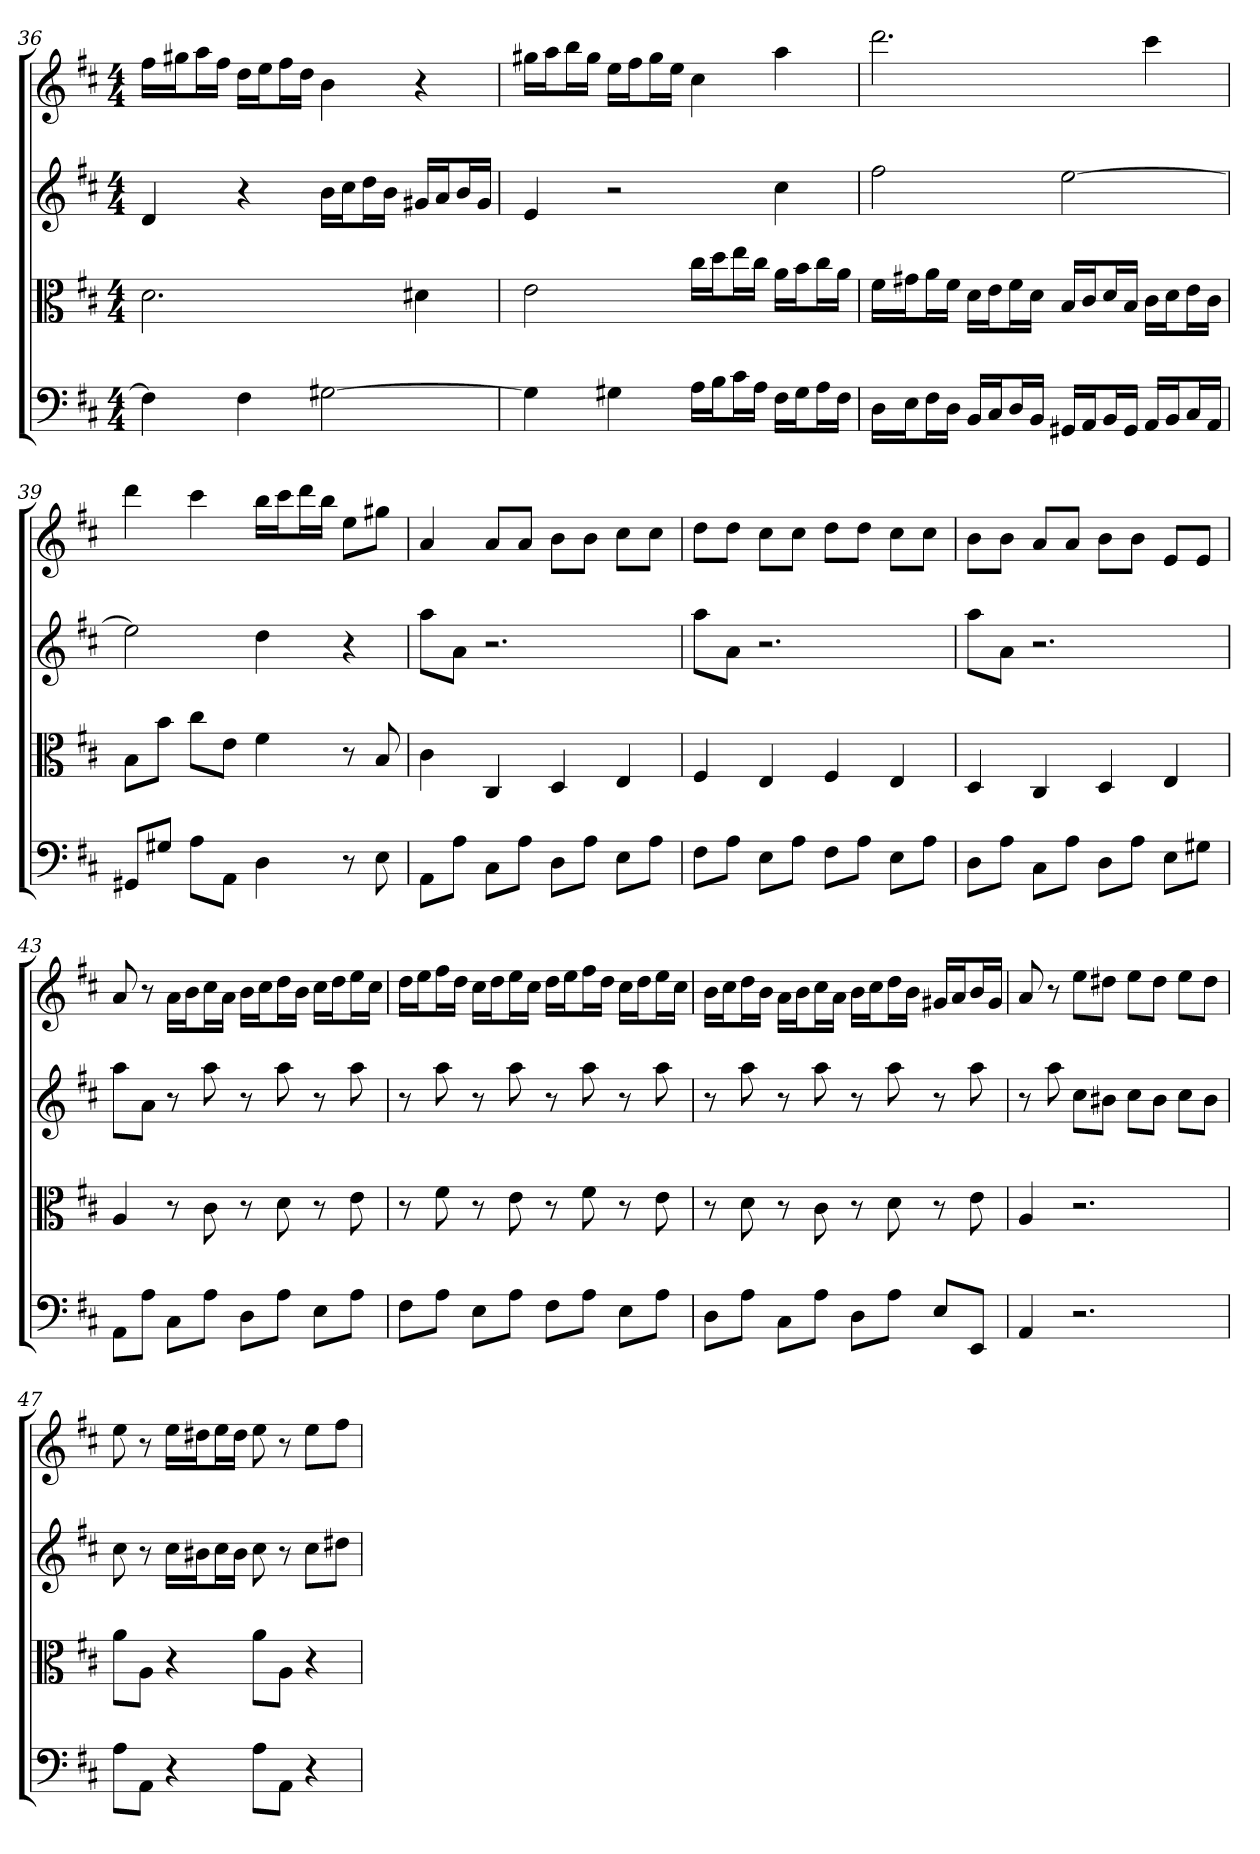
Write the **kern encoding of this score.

**kern	**kern	**kern	**kern
*part4	*part3	*part2	*part1
*staff4	*staff3	*staff2	*staff1
*clefF4	*clefC3	*	*
*k[f#c#]	*k[f#c#]	*k[f#c#]	*k[f#c#]
*D:	*D:	*D:	*D:
*M4/4	*M4/4	*M4/4	*M4/4
=36	=36	=36	=36
4F#]	2.d	4d	16ff#LL
.	.	.	16gg#XJ
.	.	.	16aaL
.	.	.	16ff#JJ
4F#	.	4r	16ddLL
.	.	.	16eeJ
.	.	.	16ff#L
.	.	.	16ddJJ
[2G#X	.	16bLL	4b
.	.	16cc#J	.
.	.	16ddL	.
.	.	16bJJ	.
.	4d#X	16g#XLL	4r
.	.	16aJ	.
.	.	16bL	.
.	.	16g#JJ	.
=37	=37	=37	=37
4G#]	2e	4e	16gg#XLL
.	.	.	16aaJ
.	.	.	16bbL
.	.	.	16gg#JJ
4G#X	.	2r	16eeLL
.	.	.	16ff#J
.	.	.	16gg#L
.	.	.	16eeJJ
16A\LL	16cc#\LL	.	4cc#
16B\J	16dd\J	.	.
16c#\L	16ee\L	.	.
16A\JJ	16cc#\JJ	.	.
16F#\LL	16a\LL	4cc#	4aa
16G#\J	16b\J	.	.
16A\L	16cc#\L	.	.
16F#\JJ	16a\JJ	.	.
=38	=38	=38	=38
16D\LL	16f#\LL	2ff#	2.ddd
16E\J	16g#X\J	.	.
16F#\L	16a\L	.	.
16D\JJ	16f#\JJ	.	.
16BB/LL	16d\LL	.	.
16C#/J	16e\J	.	.
16D/L	16f#\L	.	.
16BB/JJ	16d\JJ	.	.
16GG#X/LL	16B/LL	[2ee	.
16AA/J	16c#/J	.	.
16BB/L	16d/L	.	.
16GG#/JJ	16B/JJ	.	.
16AA/LL	16c#\LL	.	4ccc#
16BB/J	16d\J	.	.
16C#/L	16e\L	.	.
16AA/JJ	16c#\JJ	.	.
=39	=39	=39	=39
8GG#X/L	8B\L	2ee]	4ddd
8G#X/J	8b\J	.	.
8A\L	8cc#\L	.	4ccc#
8AA\J	8e\J	.	.
4D	4f#	4dd	16bbLL
.	.	.	16ccc#J
.	.	.	16dddL
.	.	.	16bbJJ
8r	8r	4r	8eeL
8E	8B	.	8gg#XJ
=40	=40	=40	=40
8AA\L	4c#	8aaL	4a
8A\J	.	8aJ	.
8C#\L	4C#	2.r	8aL
8A\J	.	.	8aJ
8D\L	4D	.	8bL
8A\J	.	.	8bJ
8E\L	4E	.	8cc#L
8A\J	.	.	8cc#J
=41	=41	=41	=41
8F#\L	4F#	8aaL	8ddL
8A\J	.	8aJ	8ddJ
8E\L	4E	2.r	8cc#L
8A\J	.	.	8cc#J
8F#\L	4F#	.	8ddL
8A\J	.	.	8ddJ
8E\L	4E	.	8cc#L
8A\J	.	.	8cc#J
=42	=42	=42	=42
8D\L	4D	8aaL	8bL
8A\J	.	8aJ	8bJ
8C#\L	4C#	2.r	8aL
8A\J	.	.	8aJ
8D\L	4D	.	8bL
8A\J	.	.	8bJ
8E\L	4E	.	8eL
8G#X\J	.	.	8eJ
=43	=43	=43	=43
8AA\L	4A	8aaL	8a
8A\J	.	8aJ	8r
8C#\L	8r	8r	16aLL
.	.	.	16bJ
8A\J	8c#	8aa	16cc#L
.	.	.	16aJJ
8D\L	8r	8r	16bLL
.	.	.	16cc#J
8A\J	8d	8aa	16ddL
.	.	.	16bJJ
8E\L	8r	8r	16cc#LL
.	.	.	16ddJ
8A\J	8e	8aa	16eeL
.	.	.	16cc#JJ
=44	=44	=44	=44
8F#\L	8r	8r	16ddLL
.	.	.	16eeJ
8A\J	8f#	8aa	16ff#L
.	.	.	16ddJJ
8E\L	8r	8r	16cc#LL
.	.	.	16ddJ
8A\J	8e	8aa	16eeL
.	.	.	16cc#JJ
8F#\L	8r	8r	16ddLL
.	.	.	16eeJ
8A\J	8f#	8aa	16ff#L
.	.	.	16ddJJ
8E\L	8r	8r	16cc#LL
.	.	.	16ddJ
8A\J	8e	8aa	16eeL
.	.	.	16cc#JJ
=45	=45	=45	=45
8D\L	8r	8r	16bLL
.	.	.	16cc#J
8A\J	8d	8aa	16ddL
.	.	.	16bJJ
8C#\L	8r	8r	16aLL
.	.	.	16bJ
8A\J	8c#	8aa	16cc#L
.	.	.	16aJJ
8D\L	8r	8r	16bLL
.	.	.	16cc#J
8A\J	8d	8aa	16ddL
.	.	.	16bJJ
8E/L	8r	8r	16g#XLL
.	.	.	16aJ
8EE/J	8e	8aa	16bL
.	.	.	16g#JJ
=46	=46	=46	=46
4AA	4A	8r	8a
.	.	8aa	8r
2.r	2.r	8cc#L	8eeL
.	.	8b#XJ	8dd#XJ
.	.	8cc#L	8eeL
.	.	8b#J	8dd#J
.	.	8cc#L	8eeL
.	.	8b#J	8dd#J
=47	=47	=47	=47
8A\L	8a\L	8cc#	8ee
8AA\J	8A\J	8r	8r
4r	4r	16cc#LL	16eeLL
.	.	16b#XJ	16dd#XJ
.	.	16cc#L	16eeL
.	.	16b#JJ	16dd#JJ
8A\L	8a\L	8cc#	8ee
8AA\J	8A\J	8r	8r
4r	4r	8cc#L	8eeL
.	.	8dd#XJ	8ff#J
=	=	=	=
*-	*-	*-	*-
